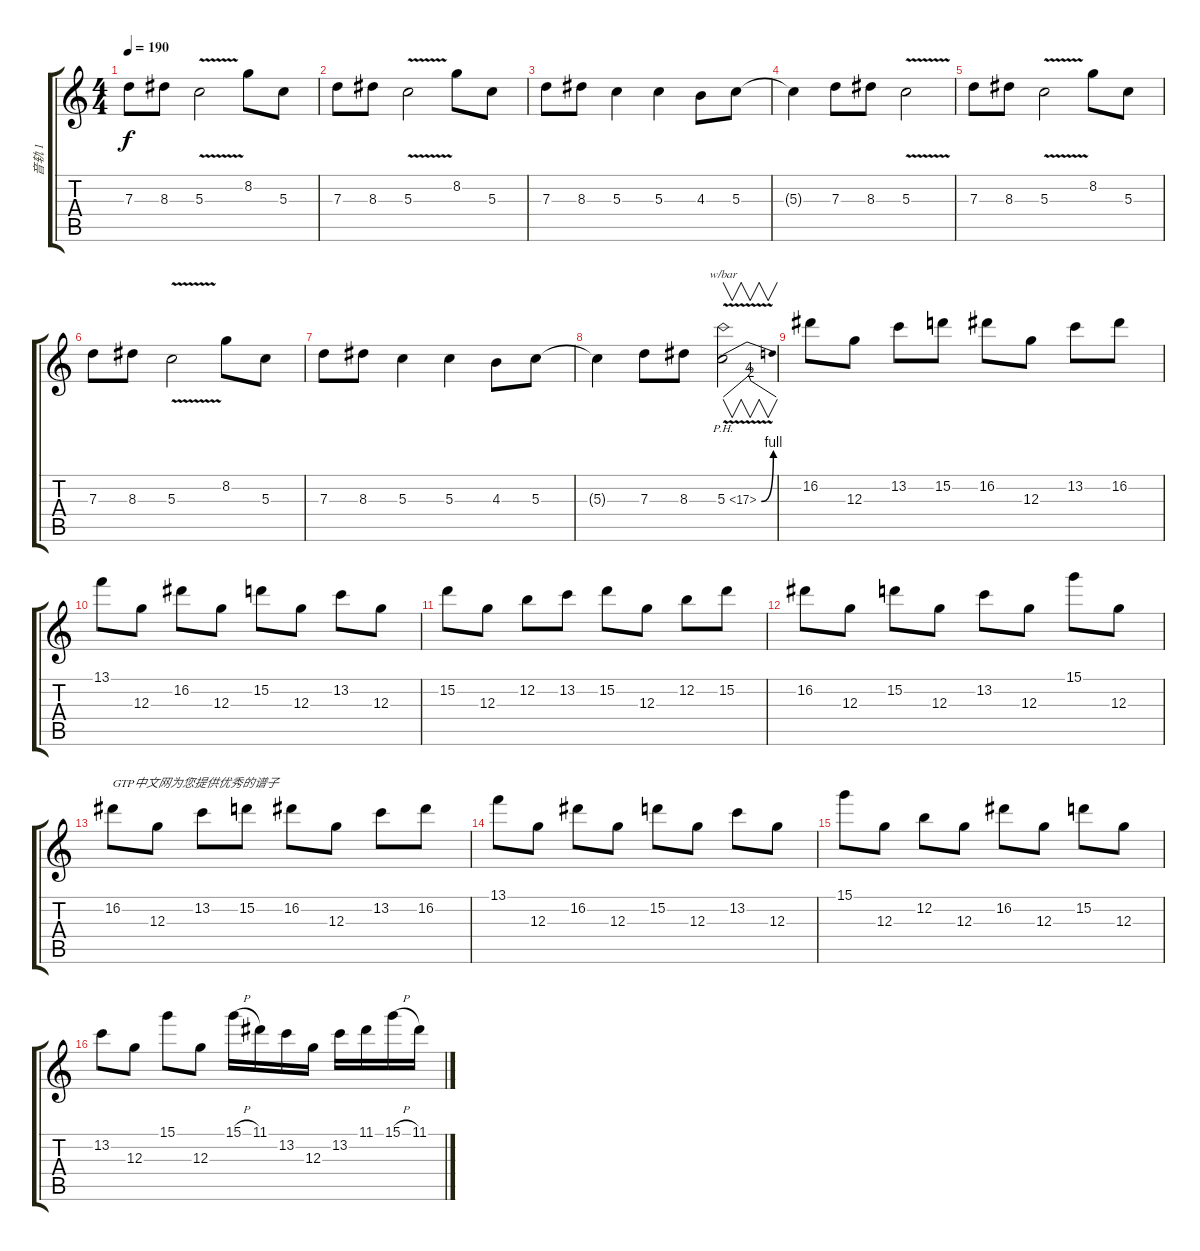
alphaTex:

\track ("音轨 1" "音轨 1") {instrument overdrivenguitar}
\staff {score tabs}
\tuning (E4 B3 G3 D3 A2 E2) {hide}
\ts (4 4)
\tempo 190
\clef g2
\ks c
7.3.8{dy f} 8.3.8 5.3{v}.2 8.2.8 5.3.8 |
7.3.8 8.3.8 5.3{v}.2 8.2.8 5.3.8 |
7.3.8 8.3.8 5.3.4 5.3.4 4.3.8 5.3.8 |
5.3{t}.4 7.3.8 8.3.8 5.3{v}.2 |
7.3.8 8.3.8 5.3{v}.2 8.2.8 5.3.8 |
7.3.8 8.3.8 5.3{v}.2 8.2.8 5.3.8 |
7.3.8 8.3.8 5.3.4 5.3.4 4.3.8 5.3.8 |
5.3{t}.4 7.3.8 8.3.8 5.3{be (bend 0 0 60 4) ph 12 v}.2{v tbe (custom default 0 0 29 16 31 8 60 0)} |
16.2.8 12.3.8 13.2.8 15.2.8 16.2.8 12.3.8 13.2.8 16.2.8 |
13.1.8 12.3.8 16.2.8 12.3.8 15.2.8 12.3.8 13.2.8 12.3.8 |
15.2.8 12.3.8 12.2.8 13.2.8 15.2.8 12.3.8 12.2.8 15.2.8 |
16.2.8 12.3.8 15.2.8 12.3.8 13.2.8 12.3.8 15.1.8 12.3.8 |
16.2.8{txt "GTP中文网为您提供优秀的谱子"} 12.3.8 13.2.8 15.2.8 16.2.8 12.3.8 13.2.8 16.2.8 |
13.1.8 12.3.8 16.2.8 12.3.8 15.2.8 12.3.8 13.2.8 12.3.8 |
15.1.8 12.3.8 12.2.8 12.3.8 16.2.8 12.3.8 15.2.8 12.3.8 |
13.2.8 12.3.8 15.1.8 12.3.8 15.1{h}.16 11.1.16 13.2.16 12.3.16 13.2.16 11.1.16 15.1{h}.16 11.1.16
